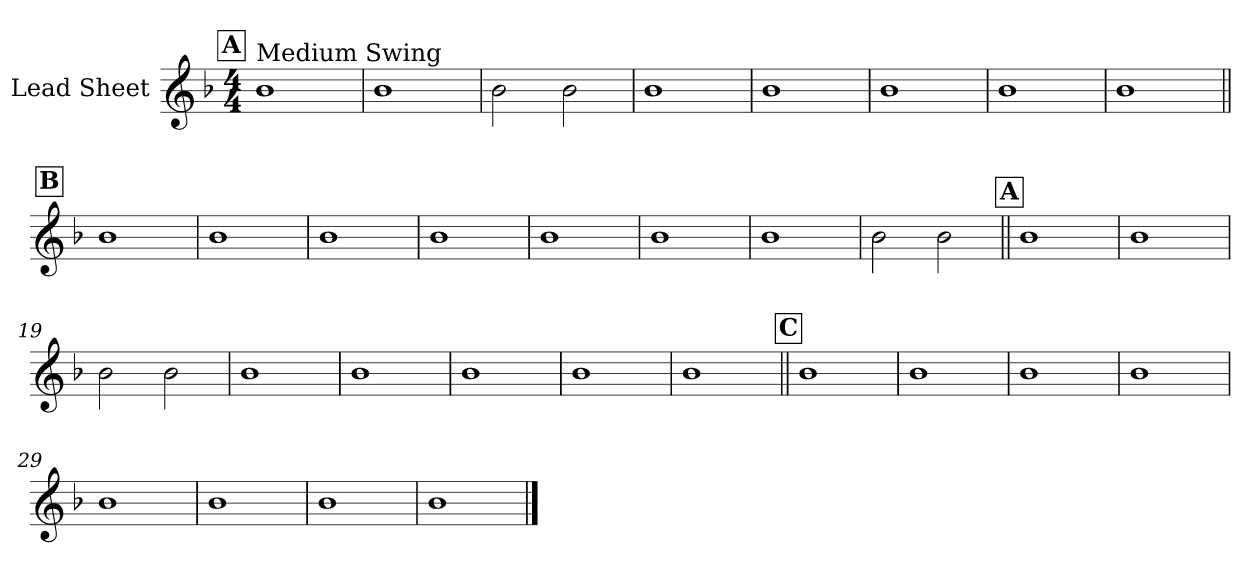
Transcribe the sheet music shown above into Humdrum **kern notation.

**kern
*part1
*staff1
*I"Lead Sheet
*clefG2
*k[b-]
*F:
*M4/4
!!LO:REH:place=s1:a:fs=14:t=A
=1
!LO:TX:a:t=Medium Swing
1b-
=2
1b-
=3
2b-\
2b-\
=4
1b-
!!LO:LB:g=z
=5
1b-
=6
1b-
=7
1b-
=8
1b-
!!LO:LB:g=z
!!LO:REH:place=s1:a:fs=14:t=B
=9||
1b-
=10
1b-
=11
1b-
=12
1b-
!!LO:LB:g=z
=13
1b-
=14
1b-
=15
1b-
=16
2b-\
2b-\
!!LO:LB:g=z
!!LO:REH:place=s1:a:fs=14:t=A
=17||
1b-
=18
1b-
=19
2b-\
2b-\
=20
1b-
!!LO:LB:g=z
=21
1b-
=22
1b-
=23
1b-
=24
1b-
!!LO:LB:g=z
!!LO:REH:place=s1:a:fs=14:t=C
=25||
1b-
=26
1b-
=27
1b-
=28
1b-
!!LO:LB:g=z
=29
1b-
=30
1b-
=31
1b-
=32
1b-
==
*-
